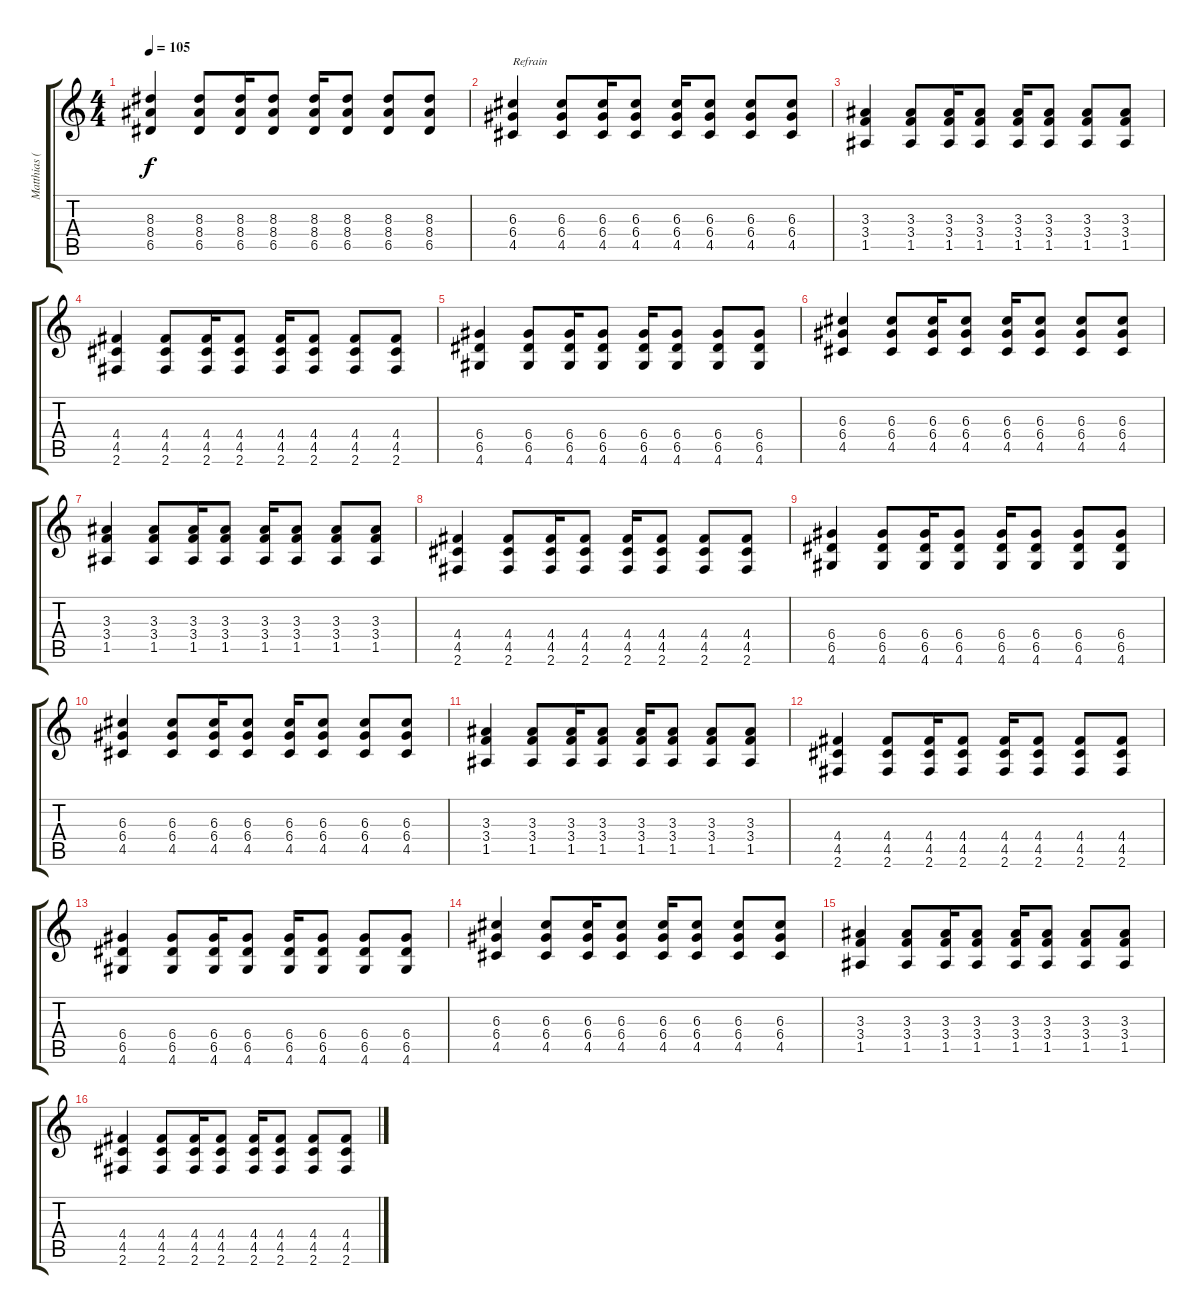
\track ("Matthias (Gonzo) Röhr" "Matthias (") {instrument overdrivenguitar}
\staff {score tabs}
\tuning (E4 B3 G3 D3 A2 E2) {hide}
\ts (4 4)
\tempo 105
\clef g2
\ks c
(8.3 8.4 6.5).4{dy f} (8.3 8.4 6.5).8 (8.3 8.4 6.5).16 (8.3 8.4 6.5).8 (8.3 8.4 6.5).16 (8.3 8.4 6.5).8 (8.3 8.4 6.5).8 (8.3 8.4 6.5).8 |
(6.3 6.4 4.5).4{txt "Refrain"} (6.3 6.4 4.5).8 (6.3 6.4 4.5).16 (6.3 6.4 4.5).8 (6.3 6.4 4.5).16 (6.3 6.4 4.5).8 (6.3 6.4 4.5).8 (6.3 6.4 4.5).8 |
(3.3 3.4 1.5).4 (3.3 3.4 1.5).8 (3.3 3.4 1.5).16 (3.3 3.4 1.5).8 (3.3 3.4 1.5).16 (3.3 3.4 1.5).8 (3.3 3.4 1.5).8 (3.3 3.4 1.5).8 |
(4.4 4.5 2.6).4 (4.4 4.5 2.6).8 (4.4 4.5 2.6).16 (4.4 4.5 2.6).8 (4.4 4.5 2.6).16 (4.4 4.5 2.6).8 (4.4 4.5 2.6).8 (4.4 4.5 2.6).8 |
(6.4 6.5 4.6).4 (6.4 6.5 4.6).8 (6.4 6.5 4.6).16 (6.4 6.5 4.6).8 (6.4 6.5 4.6).16 (6.4 6.5 4.6).8 (6.4 6.5 4.6).8 (6.4 6.5 4.6).8 |
(6.3 6.4 4.5).4 (6.3 6.4 4.5).8 (6.3 6.4 4.5).16 (6.3 6.4 4.5).8 (6.3 6.4 4.5).16 (6.3 6.4 4.5).8 (6.3 6.4 4.5).8 (6.3 6.4 4.5).8 |
(3.3 3.4 1.5).4 (3.3 3.4 1.5).8 (3.3 3.4 1.5).16 (3.3 3.4 1.5).8 (3.3 3.4 1.5).16 (3.3 3.4 1.5).8 (3.3 3.4 1.5).8 (3.3 3.4 1.5).8 |
(4.4 4.5 2.6).4 (4.4 4.5 2.6).8 (4.4 4.5 2.6).16 (4.4 4.5 2.6).8 (4.4 4.5 2.6).16 (4.4 4.5 2.6).8 (4.4 4.5 2.6).8 (4.4 4.5 2.6).8 |
(6.4 6.5 4.6).4 (6.4 6.5 4.6).8 (6.4 6.5 4.6).16 (6.4 6.5 4.6).8 (6.4 6.5 4.6).16 (6.4 6.5 4.6).8 (6.4 6.5 4.6).8 (6.4 6.5 4.6).8 |
(6.3 6.4 4.5).4 (6.3 6.4 4.5).8 (6.3 6.4 4.5).16 (6.3 6.4 4.5).8 (6.3 6.4 4.5).16 (6.3 6.4 4.5).8 (6.3 6.4 4.5).8 (6.3 6.4 4.5).8 |
(3.3 3.4 1.5).4 (3.3 3.4 1.5).8 (3.3 3.4 1.5).16 (3.3 3.4 1.5).8 (3.3 3.4 1.5).16 (3.3 3.4 1.5).8 (3.3 3.4 1.5).8 (3.3 3.4 1.5).8 |
(4.4 4.5 2.6).4 (4.4 4.5 2.6).8 (4.4 4.5 2.6).16 (4.4 4.5 2.6).8 (4.4 4.5 2.6).16 (4.4 4.5 2.6).8 (4.4 4.5 2.6).8 (4.4 4.5 2.6).8 |
(6.4 6.5 4.6).4 (6.4 6.5 4.6).8 (6.4 6.5 4.6).16 (6.4 6.5 4.6).8 (6.4 6.5 4.6).16 (6.4 6.5 4.6).8 (6.4 6.5 4.6).8 (6.4 6.5 4.6).8 |
(6.3 6.4 4.5).4 (6.3 6.4 4.5).8 (6.3 6.4 4.5).16 (6.3 6.4 4.5).8 (6.3 6.4 4.5).16 (6.3 6.4 4.5).8 (6.3 6.4 4.5).8 (6.3 6.4 4.5).8 |
(3.3 3.4 1.5).4 (3.3 3.4 1.5).8 (3.3 3.4 1.5).16 (3.3 3.4 1.5).8 (3.3 3.4 1.5).16 (3.3 3.4 1.5).8 (3.3 3.4 1.5).8 (3.3 3.4 1.5).8 |
(4.4 4.5 2.6).4 (4.4 4.5 2.6).8 (4.4 4.5 2.6).16 (4.4 4.5 2.6).8 (4.4 4.5 2.6).16 (4.4 4.5 2.6).8 (4.4 4.5 2.6).8 (4.4 4.5 2.6).8
